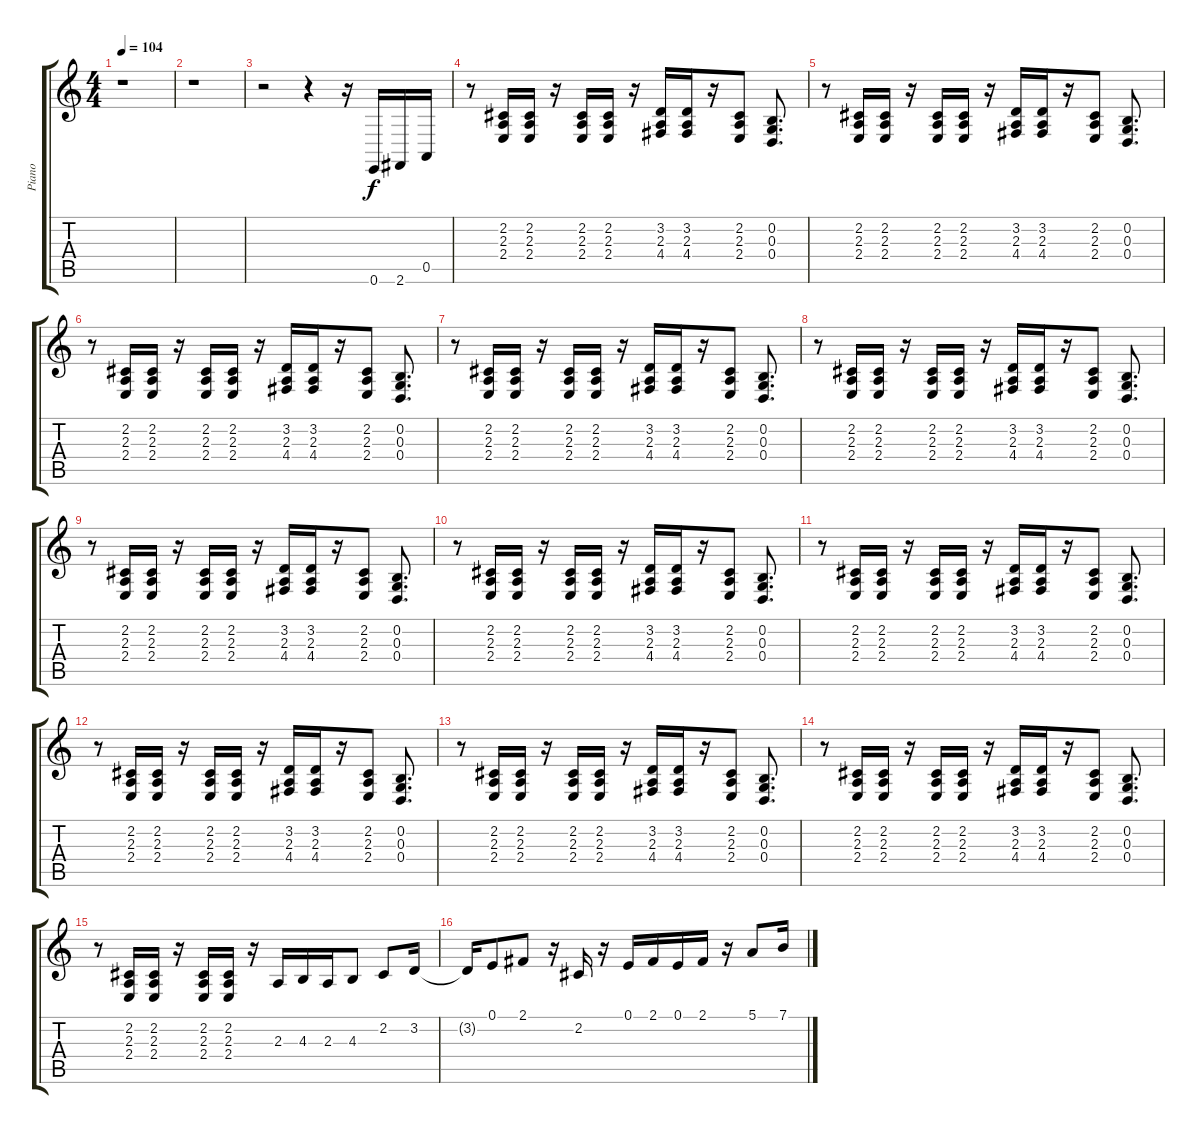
\track ("Piano" "Piano") {instrument brightacousticpiano}
\staff {score tabs}
\tuning (E4 B3 G3 D3 A2 E2) {hide}
\ts (4 4)
\tempo 104
\clef g2
\ks c
r.1{dy f instrument brightacousticpiano} |
r.1 |
r.2 r.4 r.16 0.6.16 2.6.16 0.5.16 |
r.8 (2.2 2.3 2.4).16 (2.2 2.3 2.4).16 r.16 (2.2 2.3 2.4).16 (2.2 2.3 2.4).16 r.16 (3.2 2.3 4.4).16 (3.2 2.3 4.4).16 r.16 (2.2 2.3 2.4).8 (0.2 0.3 0.4).8{d} |
r.8 (2.2 2.3 2.4).16 (2.2 2.3 2.4).16 r.16 (2.2 2.3 2.4).16 (2.2 2.3 2.4).16 r.16 (3.2 2.3 4.4).16 (3.2 2.3 4.4).16 r.16 (2.2 2.3 2.4).8 (0.2 0.3 0.4).8{d} |
r.8 (2.2 2.3 2.4).16 (2.2 2.3 2.4).16 r.16 (2.2 2.3 2.4).16 (2.2 2.3 2.4).16 r.16 (3.2 2.3 4.4).16 (3.2 2.3 4.4).16 r.16 (2.2 2.3 2.4).8 (0.2 0.3 0.4).8{d} |
r.8 (2.2 2.3 2.4).16 (2.2 2.3 2.4).16 r.16 (2.2 2.3 2.4).16 (2.2 2.3 2.4).16 r.16 (3.2 2.3 4.4).16 (3.2 2.3 4.4).16 r.16 (2.2 2.3 2.4).8 (0.2 0.3 0.4).8{d} |
r.8 (2.2 2.3 2.4).16 (2.2 2.3 2.4).16 r.16 (2.2 2.3 2.4).16 (2.2 2.3 2.4).16 r.16 (3.2 2.3 4.4).16 (3.2 2.3 4.4).16 r.16 (2.2 2.3 2.4).8 (0.2 0.3 0.4).8{d} |
r.8 (2.2 2.3 2.4).16 (2.2 2.3 2.4).16 r.16 (2.2 2.3 2.4).16 (2.2 2.3 2.4).16 r.16 (3.2 2.3 4.4).16 (3.2 2.3 4.4).16 r.16 (2.2 2.3 2.4).8 (0.2 0.3 0.4).8{d} |
r.8 (2.2 2.3 2.4).16 (2.2 2.3 2.4).16 r.16 (2.2 2.3 2.4).16 (2.2 2.3 2.4).16 r.16 (3.2 2.3 4.4).16 (3.2 2.3 4.4).16 r.16 (2.2 2.3 2.4).8 (0.2 0.3 0.4).8{d} |
r.8 (2.2 2.3 2.4).16 (2.2 2.3 2.4).16 r.16 (2.2 2.3 2.4).16 (2.2 2.3 2.4).16 r.16 (3.2 2.3 4.4).16 (3.2 2.3 4.4).16 r.16 (2.2 2.3 2.4).8 (0.2 0.3 0.4).8{d} |
r.8 (2.2 2.3 2.4).16 (2.2 2.3 2.4).16 r.16 (2.2 2.3 2.4).16 (2.2 2.3 2.4).16 r.16 (3.2 2.3 4.4).16 (3.2 2.3 4.4).16 r.16 (2.2 2.3 2.4).8 (0.2 0.3 0.4).8{d} |
r.8 (2.2 2.3 2.4).16 (2.2 2.3 2.4).16 r.16 (2.2 2.3 2.4).16 (2.2 2.3 2.4).16 r.16 (3.2 2.3 4.4).16 (3.2 2.3 4.4).16 r.16 (2.2 2.3 2.4).8 (0.2 0.3 0.4).8{d} |
r.8 (2.2 2.3 2.4).16 (2.2 2.3 2.4).16 r.16 (2.2 2.3 2.4).16 (2.2 2.3 2.4).16 r.16 (3.2 2.3 4.4).16 (3.2 2.3 4.4).16 r.16 (2.2 2.3 2.4).8 (0.2 0.3 0.4).8{d} |
r.8 (2.2 2.3 2.4).16 (2.2 2.3 2.4).16 r.16 (2.2 2.3 2.4).16 (2.2 2.3 2.4).16 r.16 2.3.16 4.3.16 2.3.16 4.3.8 2.2.8 3.2.16 |
3.2{t}.16 0.1.8 2.1.8 r.16 2.2.16 r.16 0.1.16 2.1.16 0.1.16 2.1.16 r.16 5.1.8 7.1.16
